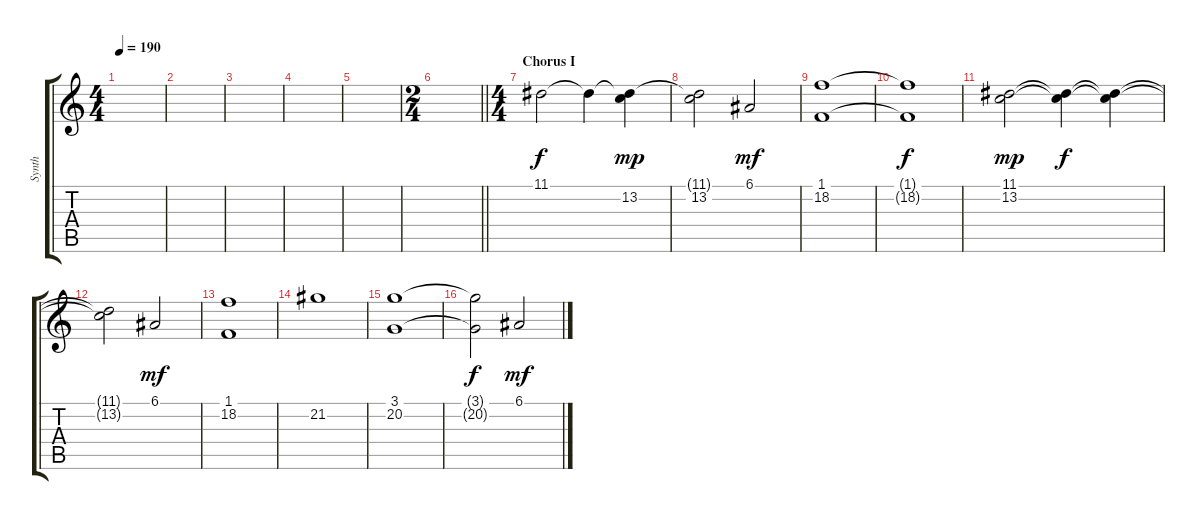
\track ("Synth" "Synth") {instrument pad4choir}
\staff {score tabs}
\tuning (E4 B3 G3 D3 A2 E2) {hide}
\ts (4 4)
\tempo 190
\clef g2
\ks c
|
|
|
|
|
\ts (2 4)
\barLineRight lightlight
|
\ts (4 4)
\section ("" "Chorus I")
11.1.2{volume 8} 11.1{t}.4{dy f} (11.1{t} 13.2).4{dy mp} |
(11.1{t} 13.2).2 6.1.2{dy mf} |
(1.1 18.2).1 |
(1.1{t} 18.2{t}).1{dy f} |
(11.1 13.2).2{dy mp} (11.1{t} 13.2{t}).4{dy f} (11.1{t} 13.2{t}).4 |
(11.1{t} 13.2{t}).2 6.1.2{dy mf} |
(1.1 18.2).1 |
21.2.1 |
(3.1 20.2).1 |
(3.1{t} 20.2{t}).2{dy f} 6.1.2{dy mf}
